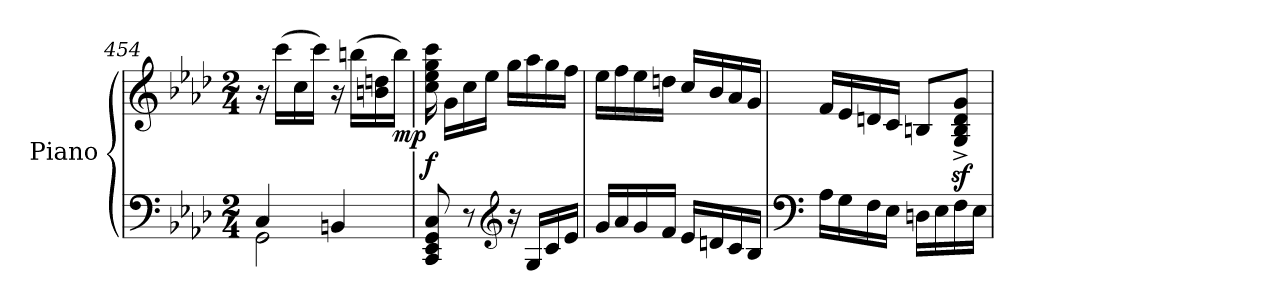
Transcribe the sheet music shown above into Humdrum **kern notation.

**kern	**kern	**dynam
*part1	*part1	*part1
*staff2	*staff1	*staff1/2
*I"Piano	*	*
*I'Pno.	*	*
*clefF4	*clefG2	*
*k[b-e-a-d-]	*k[b-e-a-d-]	*
*M2/4	*M2/4	*
=454	=454	=454
*^	*	*
4C/	2GG\	16r	.
.	.	(16ccc\LL	.
.	.	16cc\	.
.	.	16ccc\JJ)	.
4BBn/	.	16r	.
.	.	(16bbn\LL	.
.	.	16bn\ 16ddn\	.
!	!	!	!LO:DY:b
.	.	16bb\JJ)	mp
*v	*v	*	*
=455	=455	=455
!	!	!LO:DY:b
8CC/ 8EE-/ 8GG/ 8C/	16cc\ 16ee-\ 16gg\ 16ccc\	f
.	16g\LL	.
8r	16cc\	.
.	16ee-\JJ	.
*clefG2	*	*
16r	16gg\LL	.
16G/LL	16aa-\	.
16c/	16gg\	.
16e-/JJ	16ff\JJ	.
=456	=456	=456
16g/LL	16ee-\LL	.
16a-/	16ff\	.
16g/	16ee-\	.
16f/JJ	16ddn\JJ	.
16e-/LL	16cc/LL	.
16dn/	16b-/	.
16c/	16a-/	.
16B-/JJ	16g/JJ	.
!!LO:LB:g=z
=457	=457	=457
*clefF4	*	*
16A-\LL	16f/LL	.
16G\	16e-/	.
16F\	16dn/	.
16E-\JJ	16c/JJ	.
16Dn\LL	8Bn/L	.
16E-\	.	.
16F\	8G/z<^ 8B/z<^ 8d/z<^ 8g/z<^J	.
16E-\JJ	.	.
=	=	=
*-	*-	*-
